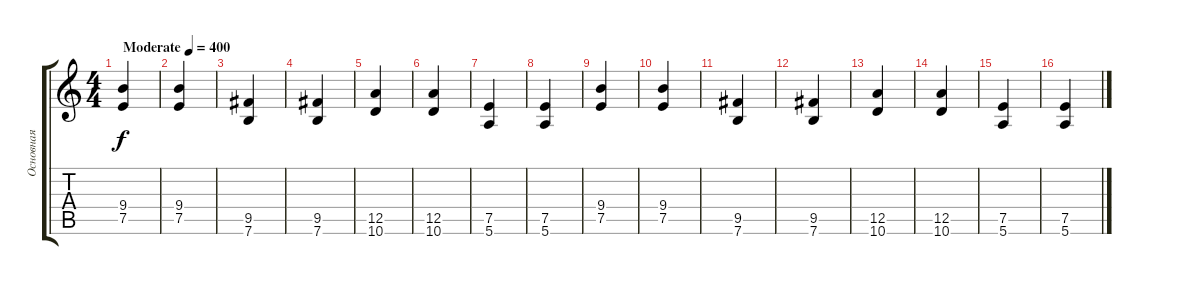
\track ("Основная  Гитара" "Основная  ") {instrument distortionguitar}
\staff {score tabs}
\tuning (E4 B3 G3 D3 A2 E2) {hide}
\ts (4 4)
\tempo (400 "Moderate")
\clef g2
\ks c
(9.4 7.5).4{dy f instrument distortionguitar} |
(9.4 7.5).4 |
(9.5 7.6).4 |
(9.5 7.6).4 |
(12.5 10.6).4 |
(12.5 10.6).4 |
(7.5 5.6).4 |
(7.5 5.6).4 |
(9.4 7.5).4 |
(9.4 7.5).4 |
(9.5 7.6).4 |
(9.5 7.6).4 |
(12.5 10.6).4 |
(12.5 10.6).4 |
(7.5 5.6).4 |
(7.5 5.6).4
